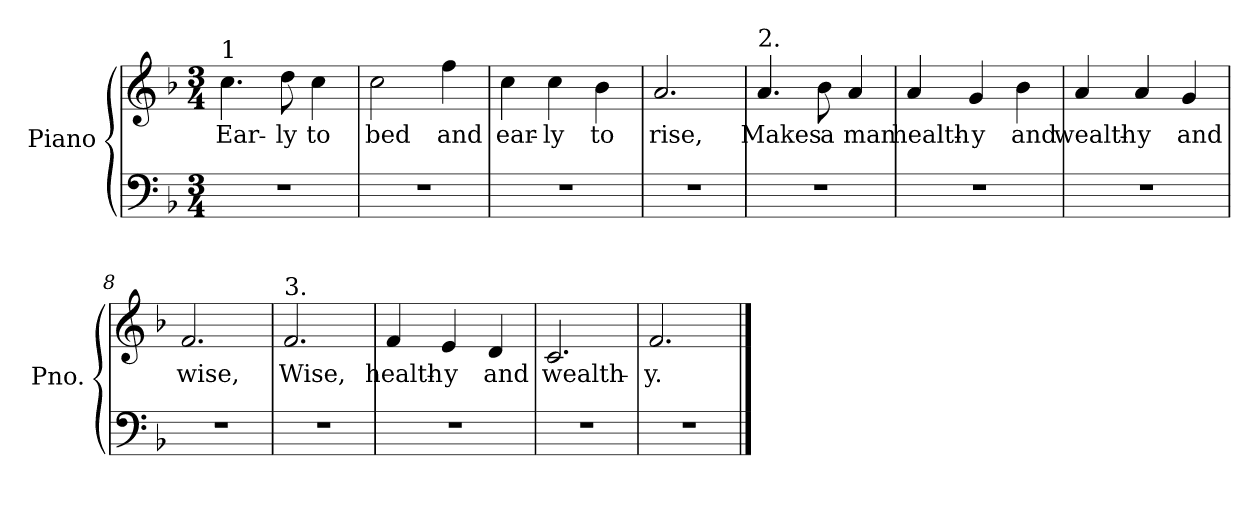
**kern	**kern	**text
*part1	*part1	*part1
*staff2	*staff1	*staff1
*I"Piano	*	*
*I'Pno.	*	*
!!LO:PB:g=z
*clefF4	*clefG2	*
*k[b-]	*k[b-]	*
*F:	*F:	*
*M3/4	*M3/4	*
=1	=1	=1
!LO:N:vis=1	!	!
!	!LO:TX:a:t=1	!
!	!	!LO:LY:b:color=#000000
2.r	4.cci\	Ear-
!	!	!LO:LY:b:color=#000000
.	8ddi\	-ly
!	!	!LO:LY:b:color=#000000
.	4cci\	to
=2	=2	=2
!LO:N:vis=1	!	!
!	!	!LO:LY:b:color=#000000
2.r	2cci\	bed
!	!	!LO:LY:b:color=#000000
.	4ffi\	and
=3	=3	=3
!LO:N:vis=1	!	!
!	!	!LO:LY:b:color=#000000
2.r	4cci\	ear-
!	!	!LO:LY:b:color=#000000
.	4cci\	-ly
!	!	!LO:LY:b:color=#000000
.	4b-i\	to
=4	=4	=4
!LO:N:vis=1	!	!
!	!	!LO:LY:b:color=#000000
2.r	2.ai/	rise,
=5	=5	=5
!LO:N:vis=1	!	!
!	!LO:TX:a:t=2.	!
!	!	!LO:LY:b:color=#000000
2.r	4.ai/	Makes
!	!	!LO:LY:b:color=#000000
.	8b-i\	a
!	!	!LO:LY:b:color=#000000
.	4ai/	man
=6	=6	=6
!LO:N:vis=1	!	!
!	!	!LO:LY:b:color=#000000
2.r	4ai/	health-
!	!	!LO:LY:b:color=#000000
.	4gi/	-y
!	!	!LO:LY:b:color=#000000
.	4b-i\	and
!!LO:LB:g=z
=7	=7	=7
!LO:N:vis=1	!	!
!	!	!LO:LY:b:color=#000000
2.r	4ai/	wealth-
!	!	!LO:LY:b:color=#000000
.	4ai/	-y
!	!	!LO:LY:b:color=#000000
.	4gi/	and
=8	=8	=8
!LO:N:vis=1	!	!
!	!	!LO:LY:b:color=#000000
2.r	2.fi/	wise,
=9	=9	=9
!LO:N:vis=1	!	!
!	!LO:TX:a:t=3.	!
!	!	!LO:LY:b:color=#000000
2.r	2.fi/	Wise,
=10	=10	=10
!LO:N:vis=1	!	!
!	!	!LO:LY:b:color=#000000
2.r	4fi/	health-
!	!	!LO:LY:b:color=#000000
.	4ei/	-y
!	!	!LO:LY:b:color=#000000
.	4di/	and
=11	=11	=11
!LO:N:vis=1	!	!
!	!	!LO:LY:b:color=#000000
2.r	2.ci/	wealth-
=12	=12	=12
!LO:N:vis=1	!	!
!	!	!LO:LY:b:color=#000000
2.r	2.fi/	-y.
==	==	==
*-	*-	*-
